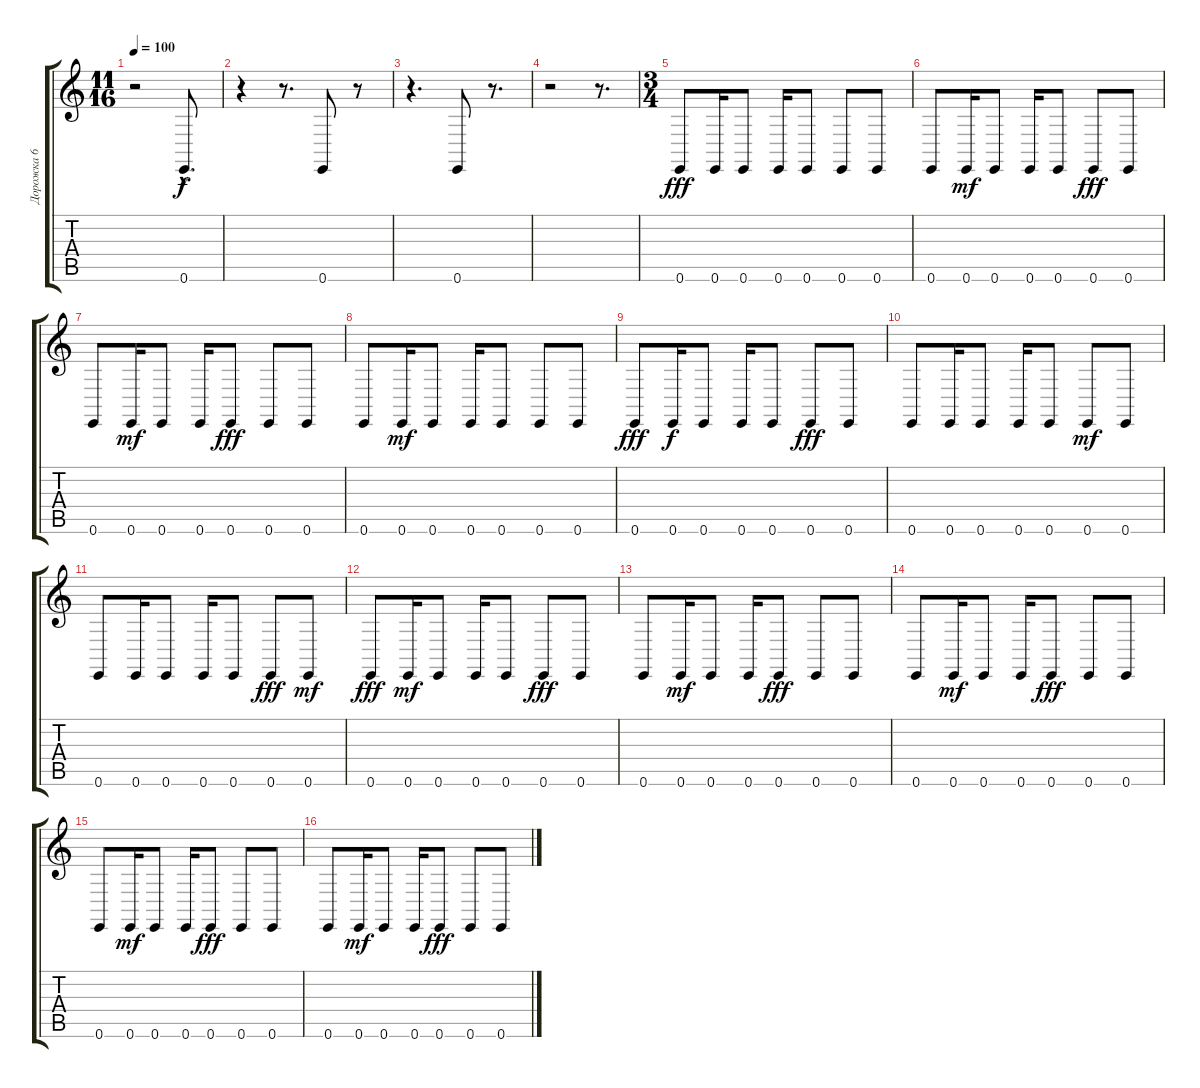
\track ("Дорожка 6" "Дорожка 6") {instrument timpani}
\staff {score tabs}
\tuning (E4 B3 G3 D3 A2 E2) {hide}
\ts (11 16)
\tempo 100
\clef g2
\ks c
r.2{dy f} 0.6{hac}.8{d} |
r.4 r.8{d} 0.6.8 r.8 |
r.4{d} 0.6.8 r.8{d} |
r.2 r.8{d} |
\ts (3 4)
0.6.8{dy fff} 0.6.16 0.6.8 0.6.16 0.6.8 0.6.8 0.6.8 |
0.6.8 0.6.16{dy mf} 0.6.8 0.6.16 0.6.8 0.6.8{dy fff} 0.6.8 |
0.6.8 0.6.16{dy mf} 0.6.8 0.6.16 0.6.8{dy fff} 0.6.8 0.6.8 |
0.6.8 0.6.16{dy mf} 0.6.8 0.6.16 0.6.8 0.6.8 0.6.8 |
0.6.8{dy fff} 0.6.16{dy f} 0.6.8 0.6.16 0.6.8 0.6.8{dy fff} 0.6.8 |
0.6.8 0.6.16 0.6.8 0.6.16 0.6.8 0.6.8{dy mf} 0.6.8 |
0.6.8 0.6.16 0.6.8 0.6.16 0.6.8 0.6.8{dy fff} 0.6.8{dy mf} |
0.6.8{dy fff} 0.6.16{dy mf} 0.6.8 0.6.16 0.6.8 0.6.8{dy fff} 0.6.8 |
0.6.8 0.6.16{dy mf} 0.6.8 0.6.16 0.6.8{dy fff} 0.6.8 0.6.8 |
0.6.8 0.6.16{dy mf} 0.6.8 0.6.16 0.6.8{dy fff} 0.6.8 0.6.8 |
0.6.8 0.6.16{dy mf} 0.6.8 0.6.16 0.6.8{dy fff} 0.6.8 0.6.8 |
0.6.8 0.6.16{dy mf} 0.6.8 0.6.16 0.6.8{dy fff} 0.6.8 0.6.8
